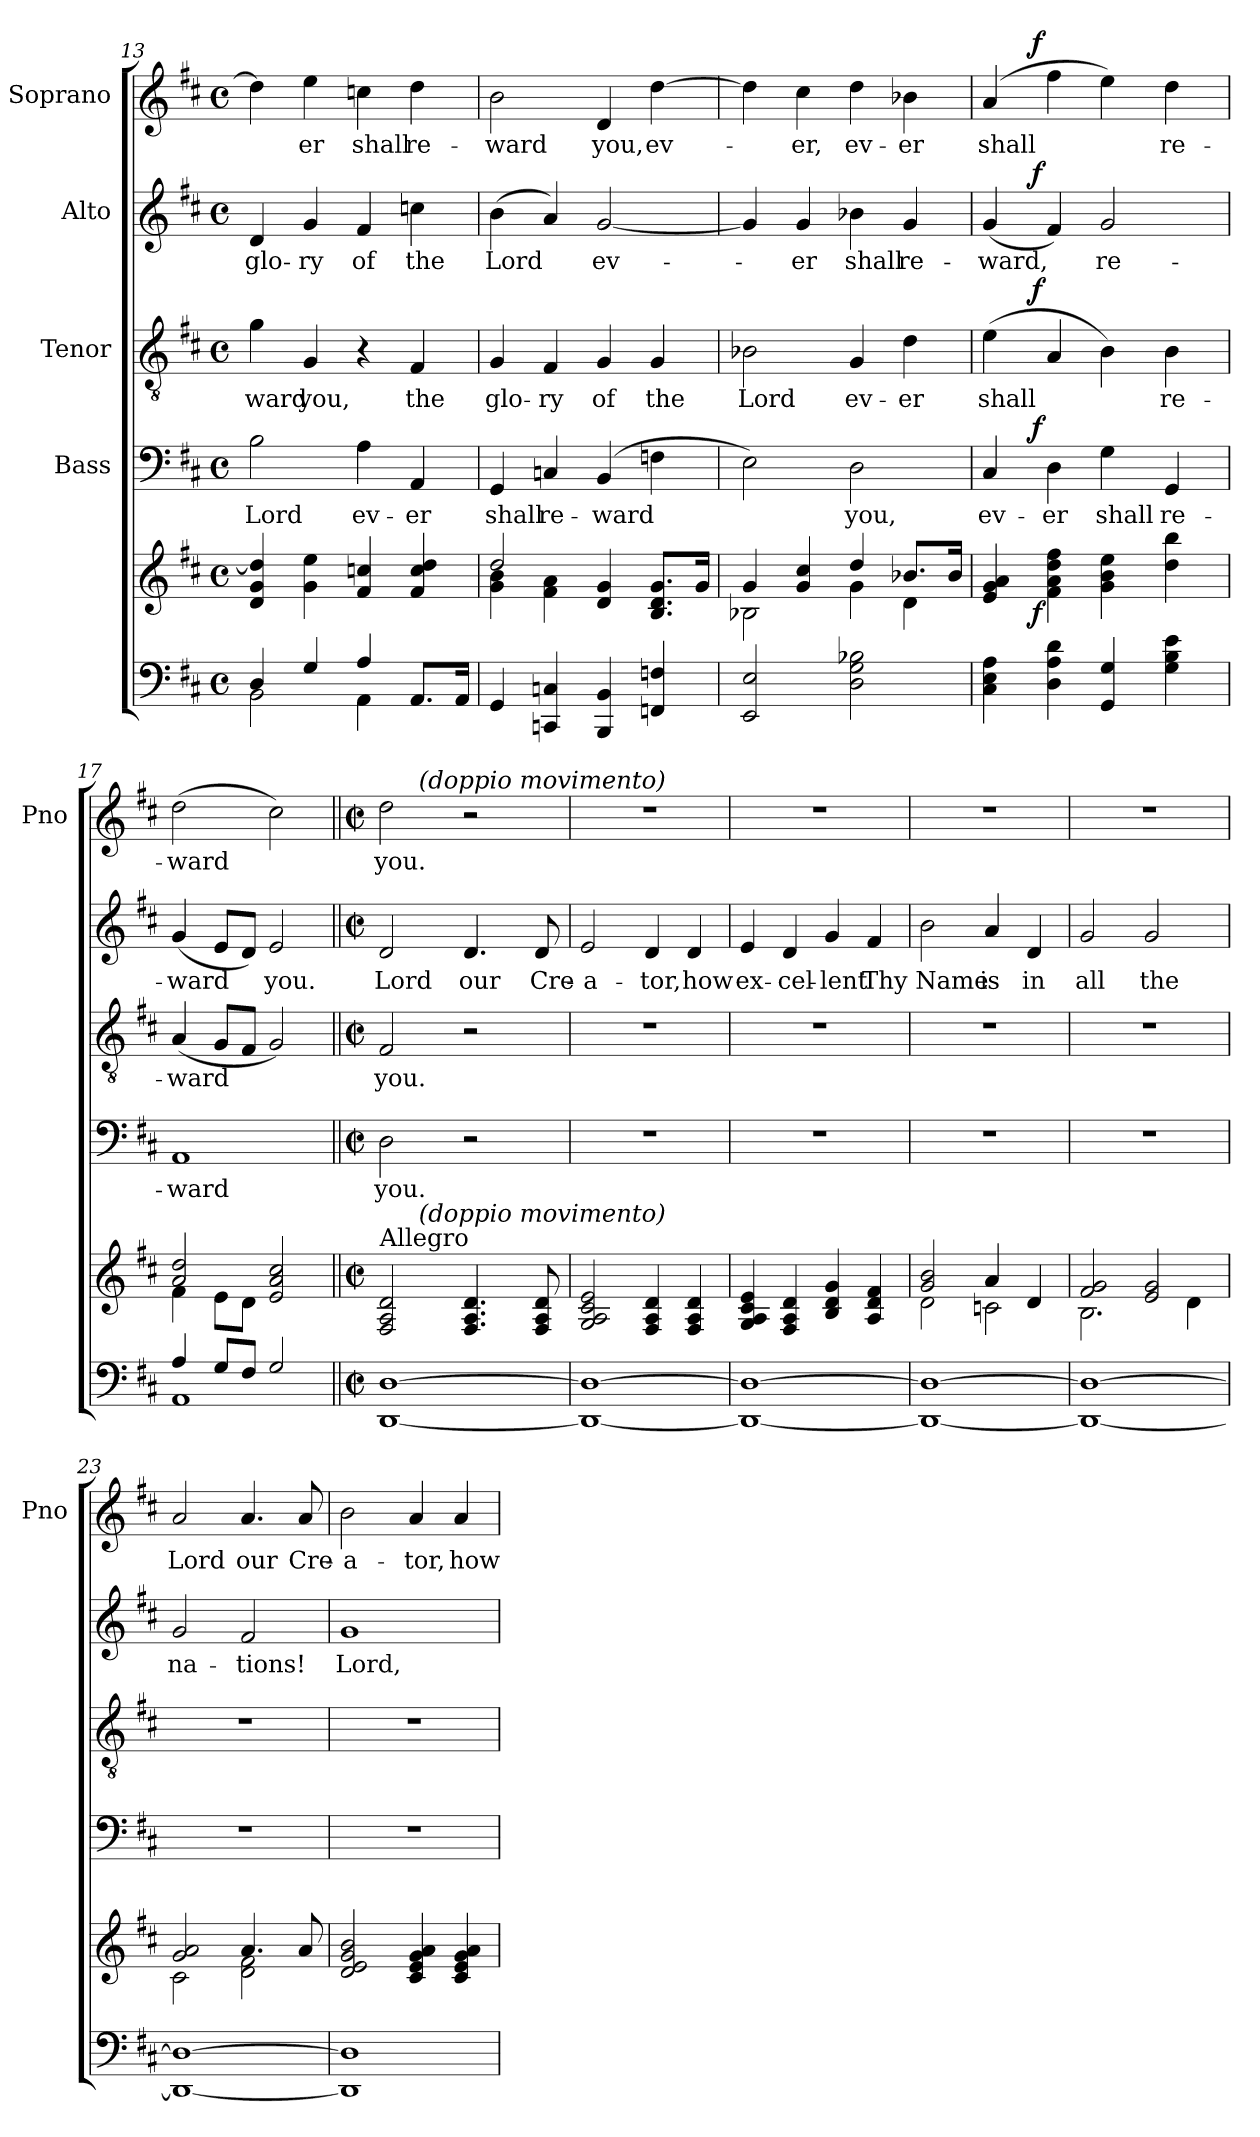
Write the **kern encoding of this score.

**kern	**kern	**dynam	**kern	**text	**dynam	**kern	**text	**dynam	**kern	**text	**dynam	**kern	**text	**dynam
*part5	*part5	*part5	*part4	*part4	*part4	*part3	*part3	*part3	*part2	*part2	*part2	*part1	*part1	*part1
*staff6	*staff5	*staff5/6	*staff4	*staff4	*staff4	*staff3	*staff3	*staff3	*staff2	*staff2	*staff2	*staff1	*staff1	*staff1
*	*	*	*I"Bass	*	*	*I"Tenor	*	*	*I"Alto	*	*	*I"Soprano	*	*
*	*	*	*	*	*	*	*	*	*	*	*	*I'Pno	*	*
*clefF4	*clefG2	*	*clefF4	*	*	*clefGv2	*	*	*clefG2	*	*	*clefG2	*	*
*k[f#c#]	*k[f#c#]	*	*k[f#c#]	*	*	*k[f#c#]	*	*	*k[f#c#]	*	*	*k[f#c#]	*	*
*D:	*D:	*	*D:	*	*	*D:	*	*	*D:	*	*	*D:	*	*
*M4/4	*M4/4	*	*M4/4	*	*	*M4/4	*	*	*M4/4	*	*	*M4/4	*	*
*met(c)	*met(c)	*	*met(c)	*	*	*met(c)	*	*	*met(c)	*	*	*met(c)	*	*
=13	=13	=13	=13	=13	=13	=13	=13	=13	=13	=13	=13	=13	=13	=13
*^	*	*	*	*	*	*	*	*	*	*	*	*	*	*
4D/	2BB\	4d/ 4g/ 4dd/]	.	2B\	Lord	.	4g\	-ward	.	4d/	glo-	.	4dd\]	.	.
4G/	.	4g\ 4ee\	.	.	.	.	4G/	you,	.	4g/	-ry	.	4ee\	-er	.
4A/	4AA\	4f#/ 4ccn/	.	4A\	ev-	.	4r	.	.	4f#/	of	.	4ccn\	shall	.
8.AA/L	4ryy	4f#/ 4cc/ 4dd/	.	4AA/	-er	.	4F#/	the	.	4ccn\	the	.	4dd\	re-	.
16AA/Jk	.	.	.	.	.	.	.	.	.	.	.	.	.	.	.
*v	*v	*	*	*	*	*	*	*	*	*	*	*	*	*	*
=14	=14	=14	=14	=14	=14	=14	=14	=14	=14	=14	=14	=14	=14	=14
*	*^	*	*	*	*	*	*	*	*	*	*	*	*	*
4GG/	2dd/	4g\ 4b\	.	4GG/	shall	.	4G/	glo-	.	(4b\	Lord	.	2b\	-ward	.
4CCn/ 4Cn/	.	4f#\ 4a\	.	4Cn/	re-	.	4F#/	-ry	.	4a/)	.	.	.	.	.
4BBB/ 4BB/	4d/ 4g/	2ryy	.	(4BB/	-ward	.	4G/	of	.	[2g/	ev-	.	4d/	you,	.
4FFn/ 4Fn/	8.B/ 8.d/ 8.g/L	.	.	4Fn\	.	.	4G/	the	.	.	.	.	[4dd\	ev-	.
.	16g/Jk	.	.	.	.	.	.	.	.	.	.	.	.	.	.
=15	=15	=15	=15	=15	=15	=15	=15	=15	=15	=15	=15	=15	=15	=15	=15
2EE/ 2E/	4g/	2B-X\	.	2E\)	.	.	2B-X\	Lord	.	4g/]	.	.	4dd\]	.	.
.	4g/ 4cc#/	.	.	.	.	.	.	.	.	4g/	-er	.	4cc#\	-er,	.
2D\ 2G\ 2B-X\	4dd/	4g\	.	2D\	you,	.	4G/	ev-	.	4b-X\	shall	.	4dd\	ev-	.
.	8.b-X/L	4d\	.	.	.	.	4d\	-er	.	4g/	re-	.	4b-X\	-er	.
.	16b-/Jk	.	.	.	.	.	.	.	.	.	.	.	.	.	.
=16	=16	=16	=16	=16	=16	=16	=16	=16	=16	=16	=16	=16	=16	=16	=16
*	*	*	*	*^	*	*	*^	*	*	*^	*	*	*^	*	*
4C#\ 4E\ 4A\	4e/ 4g/ 4a/	8..ryy	.	4C#/	8..ryy	ev-	.	(4e\	8..ryy	shall	.	(4g/	8..ryy	-ward,	.	(4a/	8..ryy	shall	.
!	!	!	!LO:DY:b	!	!	!	!LO:DY:b	!	!	!	!LO:DY:b	!	!	!	!LO:DY:b	!	!	!	!LO:DY:b
.	.	2ryy	f	.	2ryy	.	f	.	2ryy	.	f	.	2ryy	.	f	.	2ryy	.	f
4D\ 4A\ 4d\	4f#\ 4a\ 4dd\ 4ff#\	.	.	4D\	.	-er	.	4A/	.	.	.	4f#/)	.	.	.	4ff#\	.	.	.
4GG/ 4G/	4g\ 4b\ 4ee\	.	.	4G\	.	shall	.	4B\)	.	.	.	2g/	.	re-	.	4ee\)	.	.	.
.	.	4ryy	.	.	4ryy	.	.	.	4ryy	.	.	.	4ryy	.	.	.	4ryy	.	.
4G\ 4B\ 4e\	4dd\ 4bb\	.	.	4GG/	.	re-	.	4B\	.	re-	.	.	.	.	.	4dd\	.	re-	.
.	.	32ryy	.	.	32ryy	.	.	.	32ryy	.	.	.	32ryy	.	.	.	32ryy	.	.
*	*	*	*	*v	*v	*	*	*	*	*	*	*v	*v	*	*	*v	*v	*	*
*	*	*	*	*	*	*	*v	*v	*	*	*	*	*	*	*	*
=17	=17	=17	=17	=17	=17	=17	=17	=17	=17	=17	=17	=17	=17	=17	=17
*^	*	*	*	*	*	*	*	*	*	*	*	*	*	*	*
4A/	1AA	2a/ 2dd/	4f#\	.	1AA	-ward	.	(4A/	-ward	.	(4g/	-ward	.	(2dd\	-ward	.
8G/L	.	.	8e\L	.	.	.	.	8G/L	.	.	8e/L	.	.	.	.	.
8F#/J	.	.	8d\J	.	.	.	.	8F#/J	.	.	8d/J)	.	.	.	.	.
2G/	.	2e/ 2a/ 2cc#/	2ryy	.	.	.	.	2G/)	.	.	2e/	you.	.	2cc#\)	.	.
*v	*v	*	*	*	*	*	*	*	*	*	*	*	*	*	*	*
!!LO:LB:g=z
=18||	=18||	=18||	=18||	=18||	=18||	=18||	=18||	=18||	=18||	=18||	=18||	=18||	=18||	=18||	=18||
*M2/2	*M2/2	*	*	*M2/2	*	*	*M2/2	*	*	*M2/2	*	*	*M2/2	*	*
*met(c|)	*met(c|)	*	*	*met(c|)	*	*	*met(c|)	*	*	*met(c|)	*	*	*met(c|)	*	*
!	!	!	!	!	!	!	!	!	!	!	!	!	!LO:TX:a:t=Allegro	!	!
!	!LO:TX:a:t=Allegro	!	!	!	!	!	!	!	!	!	!	!	!	!	!
*	*	*	*	*	*	*	*	*	*	*	*	*	*^	*	*
[1DD [1D	2F#/ 2A/ 2d/	8..ryy	.	2D\	you.	.	2F#/	you.	.	2d/	Lord	.	2dd\	8..ryy	you.	.
!	!	!	!	!	!	!	!	!	!	!	!	!	!	!LO:TX:a:i:t=(doppio movimento)	!	!
!	!	!LO:TX:a:i:t=(doppio movimento)	!	!	!	!	!	!	!	!	!	!	!	!	!	!
.	.	2ryy	.	.	.	.	.	.	.	.	.	.	.	2ryy	.	.
.	4.F#/ 4.A/ 4.d/	.	.	2r	.	.	2r	.	.	4.d/	our	.	2r	.	.	.
.	.	4ryy	.	.	.	.	.	.	.	.	.	.	.	4ryy	.	.
.	8F#/ 8A/ 8d/	.	.	.	.	.	.	.	.	8d/	Cre-	.	.	.	.	.
.	.	32ryy	.	.	.	.	.	.	.	.	.	.	.	32ryy	.	.
*	*v	*v	*	*	*	*	*	*	*	*	*	*	*v	*v	*	*
=19	=19	=19	=19	=19	=19	=19	=19	=19	=19	=19	=19	=19	=19	=19
1DD_ 1D_	2G/ 2A/ 2c#/ 2e/	.	1r	.	.	1r	.	.	2e/	-a-	.	1r	.	.
.	4F#/ 4A/ 4d/	.	.	.	.	.	.	.	4d/	-tor,	.	.	.	.
.	4F#/ 4A/ 4d/	.	.	.	.	.	.	.	4d/	how	.	.	.	.
=20	=20	=20	=20	=20	=20	=20	=20	=20	=20	=20	=20	=20	=20	=20
1DD_ 1D_	4G/ 4A/ 4c#/ 4e/	.	1r	.	.	1r	.	.	4e/	ex-	.	1r	.	.
.	4F#/ 4A/ 4d/	.	.	.	.	.	.	.	4d/	-cel-	.	.	.	.
.	4B/ 4d/ 4g/	.	.	.	.	.	.	.	4g/	-lent	.	.	.	.
.	4A/ 4d/ 4f#/	.	.	.	.	.	.	.	4f#/	Thy	.	.	.	.
=21	=21	=21	=21	=21	=21	=21	=21	=21	=21	=21	=21	=21	=21	=21
*	*^	*	*	*	*	*	*	*	*	*	*	*	*	*
1DD_ 1D_	2g/ 2b/	2d\	.	1r	.	.	1r	.	.	2b\	Name	.	1r	.	.
.	4a/	2cn\	.	.	.	.	.	.	.	4a/	is	.	.	.	.
.	4d/	.	.	.	.	.	.	.	.	4d/	in	.	.	.	.
=22	=22	=22	=22	=22	=22	=22	=22	=22	=22	=22	=22	=22	=22	=22	=22
1DD_ 1D_	2f#/ 2g/	2.B\	.	1r	.	.	1r	.	.	2g/	all	.	1r	.	.
.	2e/ 2g/	.	.	.	.	.	.	.	.	2g/	the	.	.	.	.
.	.	4d\	.	.	.	.	.	.	.	.	.	.	.	.	.
=23	=23	=23	=23	=23	=23	=23	=23	=23	=23	=23	=23	=23	=23	=23	=23
1DD_ 1D_	2g/ 2a/	2c#\	.	1r	.	.	1r	.	.	2g/	na-	.	2a/	Lord	.
.	4.a/	2d\ 2f#\	.	.	.	.	.	.	.	2f#/	-tions!	.	4.a/	our	.
.	8a/	.	.	.	.	.	.	.	.	.	.	.	8a/	Cre-	.
*	*v	*v	*	*	*	*	*	*	*	*	*	*	*	*	*
=24	=24	=24	=24	=24	=24	=24	=24	=24	=24	=24	=24	=24	=24	=24
1DD] 1D]	2d/ 2e/ 2g/ 2b/	.	1r	.	.	1r	.	.	1g	Lord,	.	2b\	-a-	.
.	4c#/ 4e/ 4g/ 4a/	.	.	.	.	.	.	.	.	.	.	4a/	-tor,	.
.	4c#/ 4e/ 4g/ 4a/	.	.	.	.	.	.	.	.	.	.	4a/	how	.
=	=	=	=	=	=	=	=	=	=	=	=	=	=	=
*-	*-	*-	*-	*-	*-	*-	*-	*-	*-	*-	*-	*-	*-	*-
